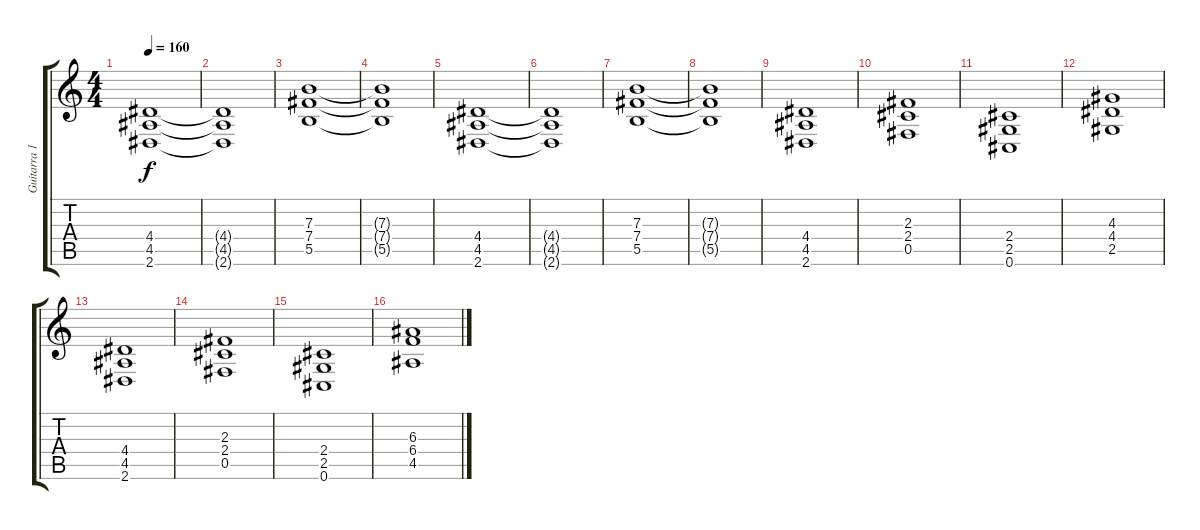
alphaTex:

\track ("Guitarra 1" "Guitarra 1") {instrument distortionguitar}
\staff {score tabs}
\tuning (Db4 Ab3 E3 B2 Gb2 Db2) {hide}
\ts (4 4)
\tempo 160
\clef g2
\ks c
(4.4 4.5 2.6).1{dy f} |
(4.4{t} 4.5{t} 2.6{t}).1 |
(7.3 7.4 5.5).1 |
(7.3{t} 7.4{t} 5.5{t}).1 |
(4.4 4.5 2.6).1 |
(4.4{t} 4.5{t} 2.6{t}).1 |
(7.3 7.4 5.5).1 |
(7.3{t} 7.4{t} 5.5{t}).1 |
(4.4 4.5 2.6).1 |
(2.3 2.4 0.5).1 |
(2.4 2.5 0.6).1 |
(4.3 4.4 2.5).1 |
(4.4 4.5 2.6).1 |
(2.3 2.4 0.5).1 |
(2.4 2.5 0.6).1 |
(6.3 6.4 4.5).1
